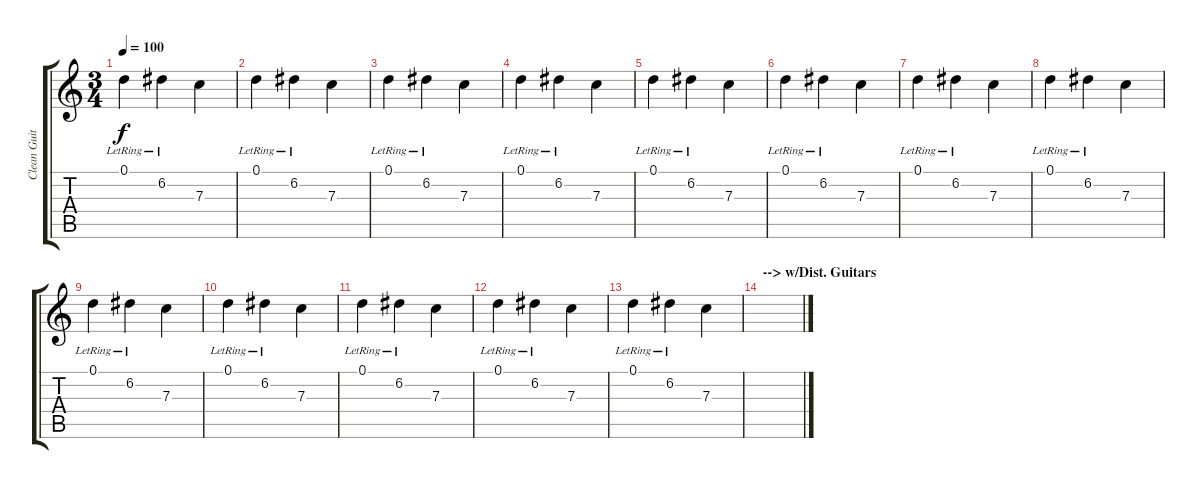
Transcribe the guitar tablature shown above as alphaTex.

\track ("Clean Guitar + Fills" "Clean Guit") {instrument acousticguitarsteel}
\staff {score tabs}
\tuning (D4 A3 F3 C3 G2 D2) {hide}
\ts (3 4)
\tempo 100
\clef g2
\ks c
0.1{lr}.4{dy f} 6.2{lr}.4 7.3.4 |
0.1{lr}.4 6.2{lr}.4 7.3.4 |
0.1{lr}.4 6.2{lr}.4 7.3.4 |
0.1{lr}.4 6.2{lr}.4 7.3.4 |
0.1{lr}.4 6.2{lr}.4 7.3.4 |
0.1{lr}.4 6.2{lr}.4 7.3.4 |
0.1{lr}.4 6.2{lr}.4 7.3.4 |
0.1{lr}.4 6.2{lr}.4 7.3.4 |
0.1{lr}.4 6.2{lr}.4 7.3.4 |
0.1{lr}.4 6.2{lr}.4 7.3.4 |
0.1{lr}.4 6.2{lr}.4 7.3.4 |
0.1{lr}.4 6.2{lr}.4 7.3.4 |
0.1{lr}.4 6.2{lr}.4 7.3.4 |
\section ("" "--> w/Dist. Guitars")
